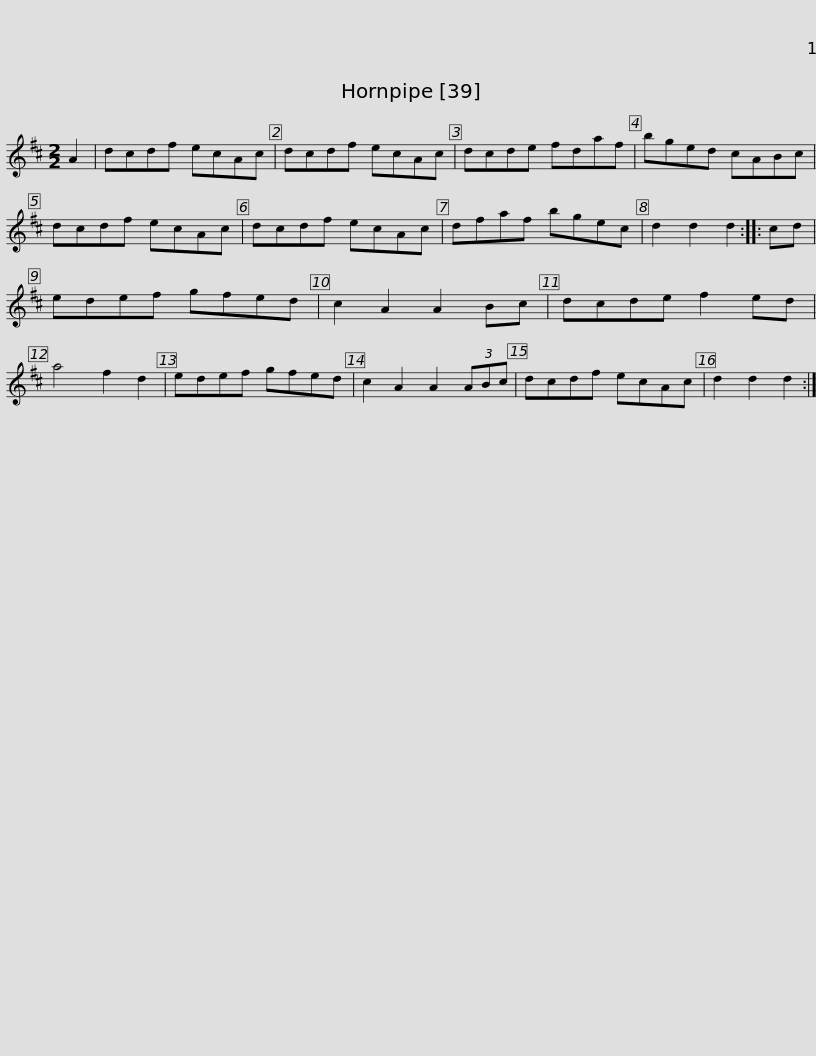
X:1
L:1/8
M:2/2
I:linebreak $
K:D
V:1 treble
V:1
 A2 | dcdf ecAc | dcdf ecAc | dcde fdaf | bged cABc | %5
 dcdf ecAc |$ dcdf ecAc | dfaf bgec | d2 d2 d2 :: cd | %10
 edef gfed | c2 A2 A2 Bc | dcde f2 ed |$ a4 f2 d2 | edef gfed | %15
 c2 A2 A2 (3ABc | dcdf ecAc | d2 d2 d2 :| %18
